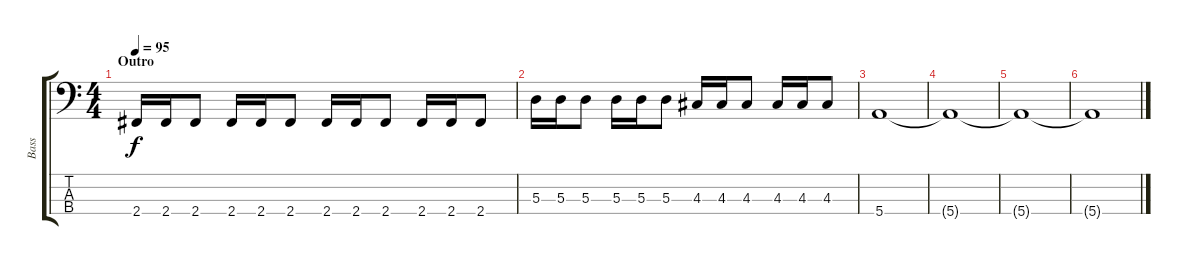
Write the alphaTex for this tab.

\track ("Bass" "Bass") {instrument electricbasspick}
\staff {score tabs}
\tuning (G2 D2 A1 E1) {hide}
\ts (4 4)
\section ("" "Outro")
\tempo 95
\clef f4
\ks c
2.4.16{dy f} 2.4.16 2.4.8 2.4.16 2.4.16 2.4.8 2.4.16 2.4.16 2.4.8 2.4.16 2.4.16 2.4.8 |
5.3.16 5.3.16 5.3.8 5.3.16 5.3.16 5.3.8 4.3.16 4.3.16 4.3.8 4.3.16 4.3.16 4.3.8 |
5.4.1 |
5.4{t}.1 |
5.4{t}.1 |
5.4{t}.1
